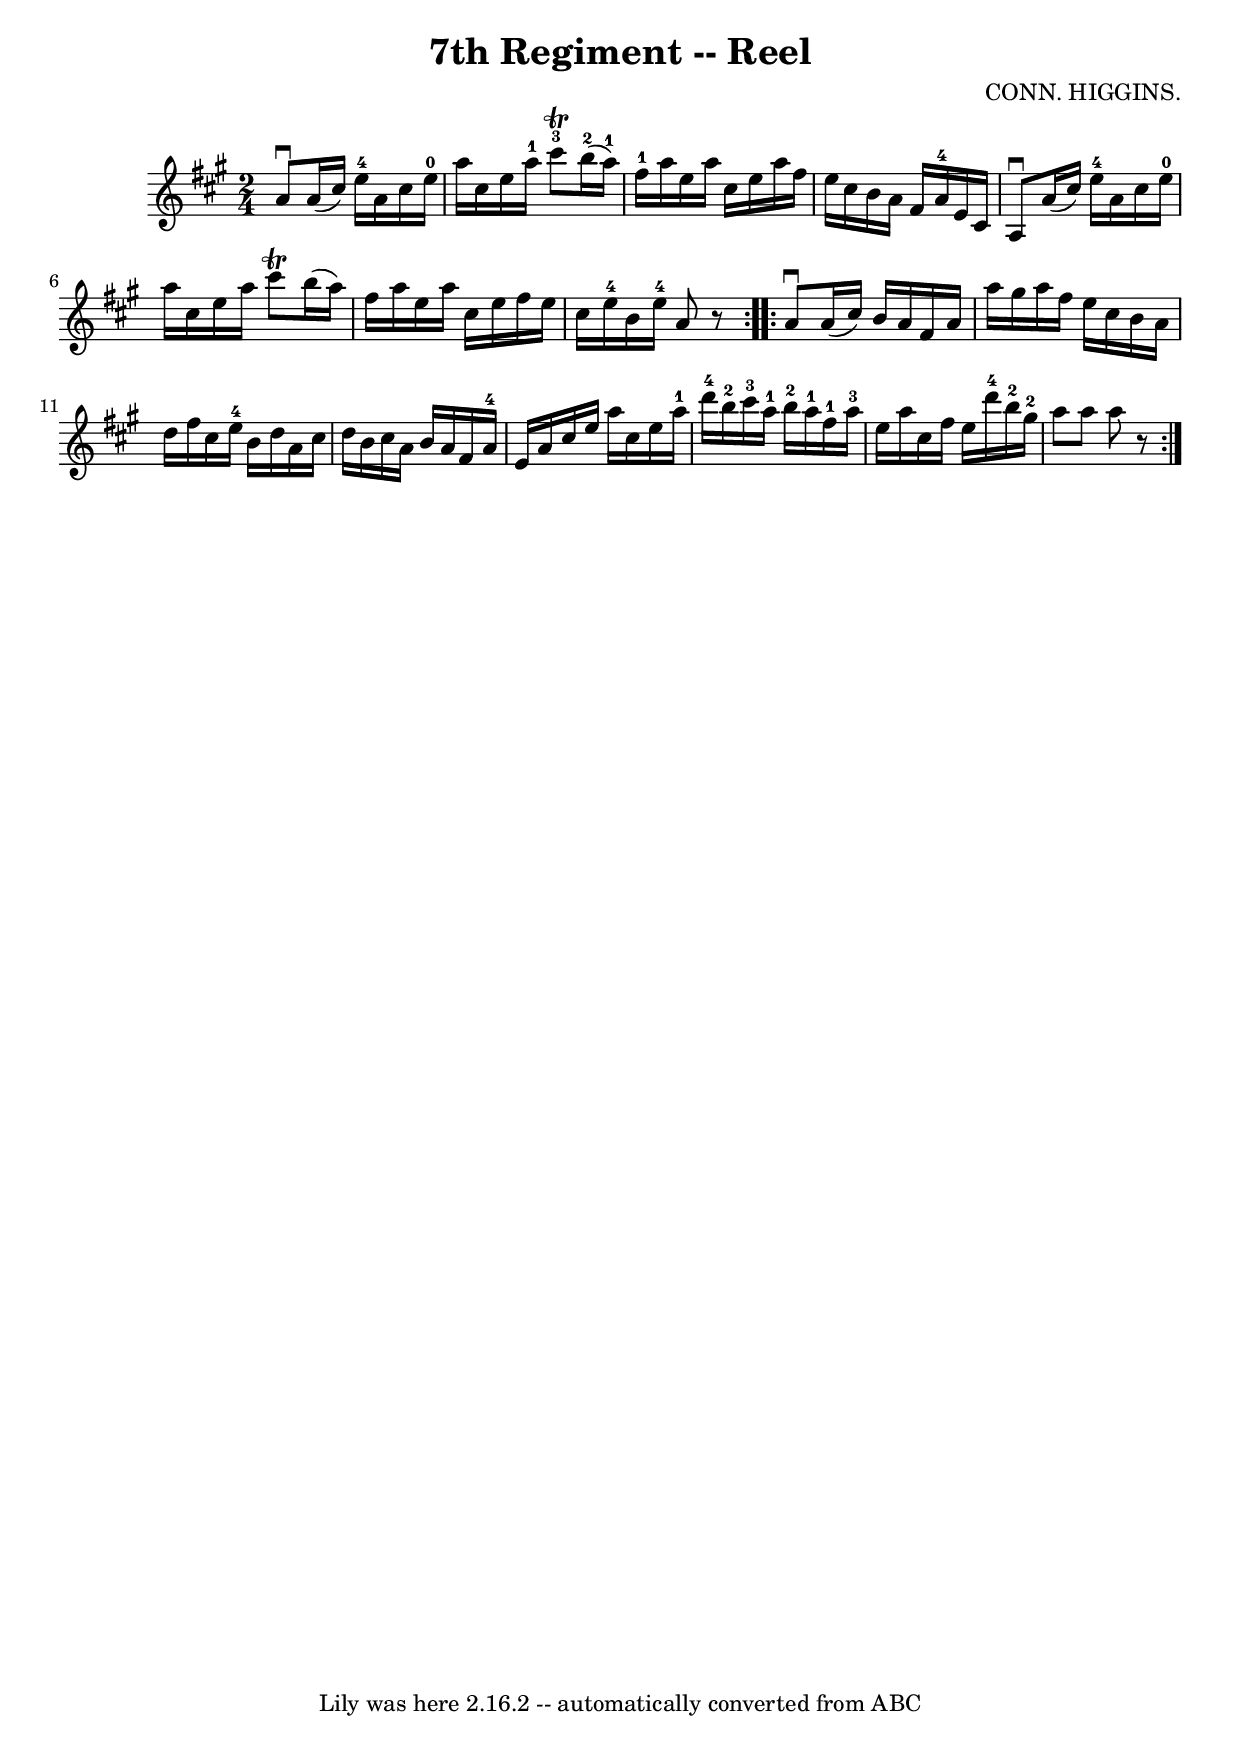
\version "2.7.40"
\include "Mammoth.ily"
\header {
	%% book = "Ryan's Mammoth Collection"
	composer = "CONN. HIGGINS."
	crossRefNumber = "1"
	footnotes = "\\\\Similar to Flowing Tide Hornpipe\\\\363"
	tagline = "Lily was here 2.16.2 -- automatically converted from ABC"
	title = "7th Regiment -- Reel"
}
voicedefault =  {


\repeat volta 2 {
\time 2/4 \key a \major a'8^\downbow a'16 (cis''16) e''16-4   
a'16 cis''16 e''16-0   |
 a''16 cis''16 e''16 a''16 
-1 cis'''8-3^\trill b''16-2(a''16-1)   |
     
fis''16-1 a''16 e''16 a''16 cis''16 e''16 a''16 fis''16  
  |
 e''16 cis''16 b'16 a'16 fis'16 a'16-4 e'16   
 cis'16    |
 a8^\downbow a'16 (cis''16) e''16-4   
a'16 cis''16 e''16-0   |
 a''16 cis''16 e''16 a''16   
 cis'''8^\trill b''16 (a''16)   |
 fis''16 a''16 e''16   
 a''16 cis''16 e''16 fis''16 e''16    |
 cis''16 e''16 
-4 b'16 e''16-4 a'8    r8   }     \repeat volta 2 { a'8^\downbow 
 a'16 (cis''16) b'16 a'16 fis'16 a'16    |
 a''16    
gis''16 a''16 fis''16 e''16 cis''16 b'16 a'16    |
   
d''16 fis''16 cis''16 e''16-4 b'16 d''16 a'16 cis''16    
|
 d''16 b'16 cis''16 a'16 b'16 a'16 fis'16 a'16 
-4   |
 e'16 a'16 cis''16 e''16 a''16 cis''16    
e''16 a''16-1   |
 d'''16-4 b''16-2 cis'''16-3   
a''16-1 b''16-2 a''16-1 fis''16-1 a''16-3   |
   
 e''16 a''16 cis''16 fis''16 e''16 d'''16-4 b''16-2   
gis''16-2   |
 a''8 a''8 a''8    r8   }   
}

\score{
    <<

	\context Staff="default"
	{
	    \voicedefault 
	}

    >>
	\layout {
	}
	\midi {}
}
